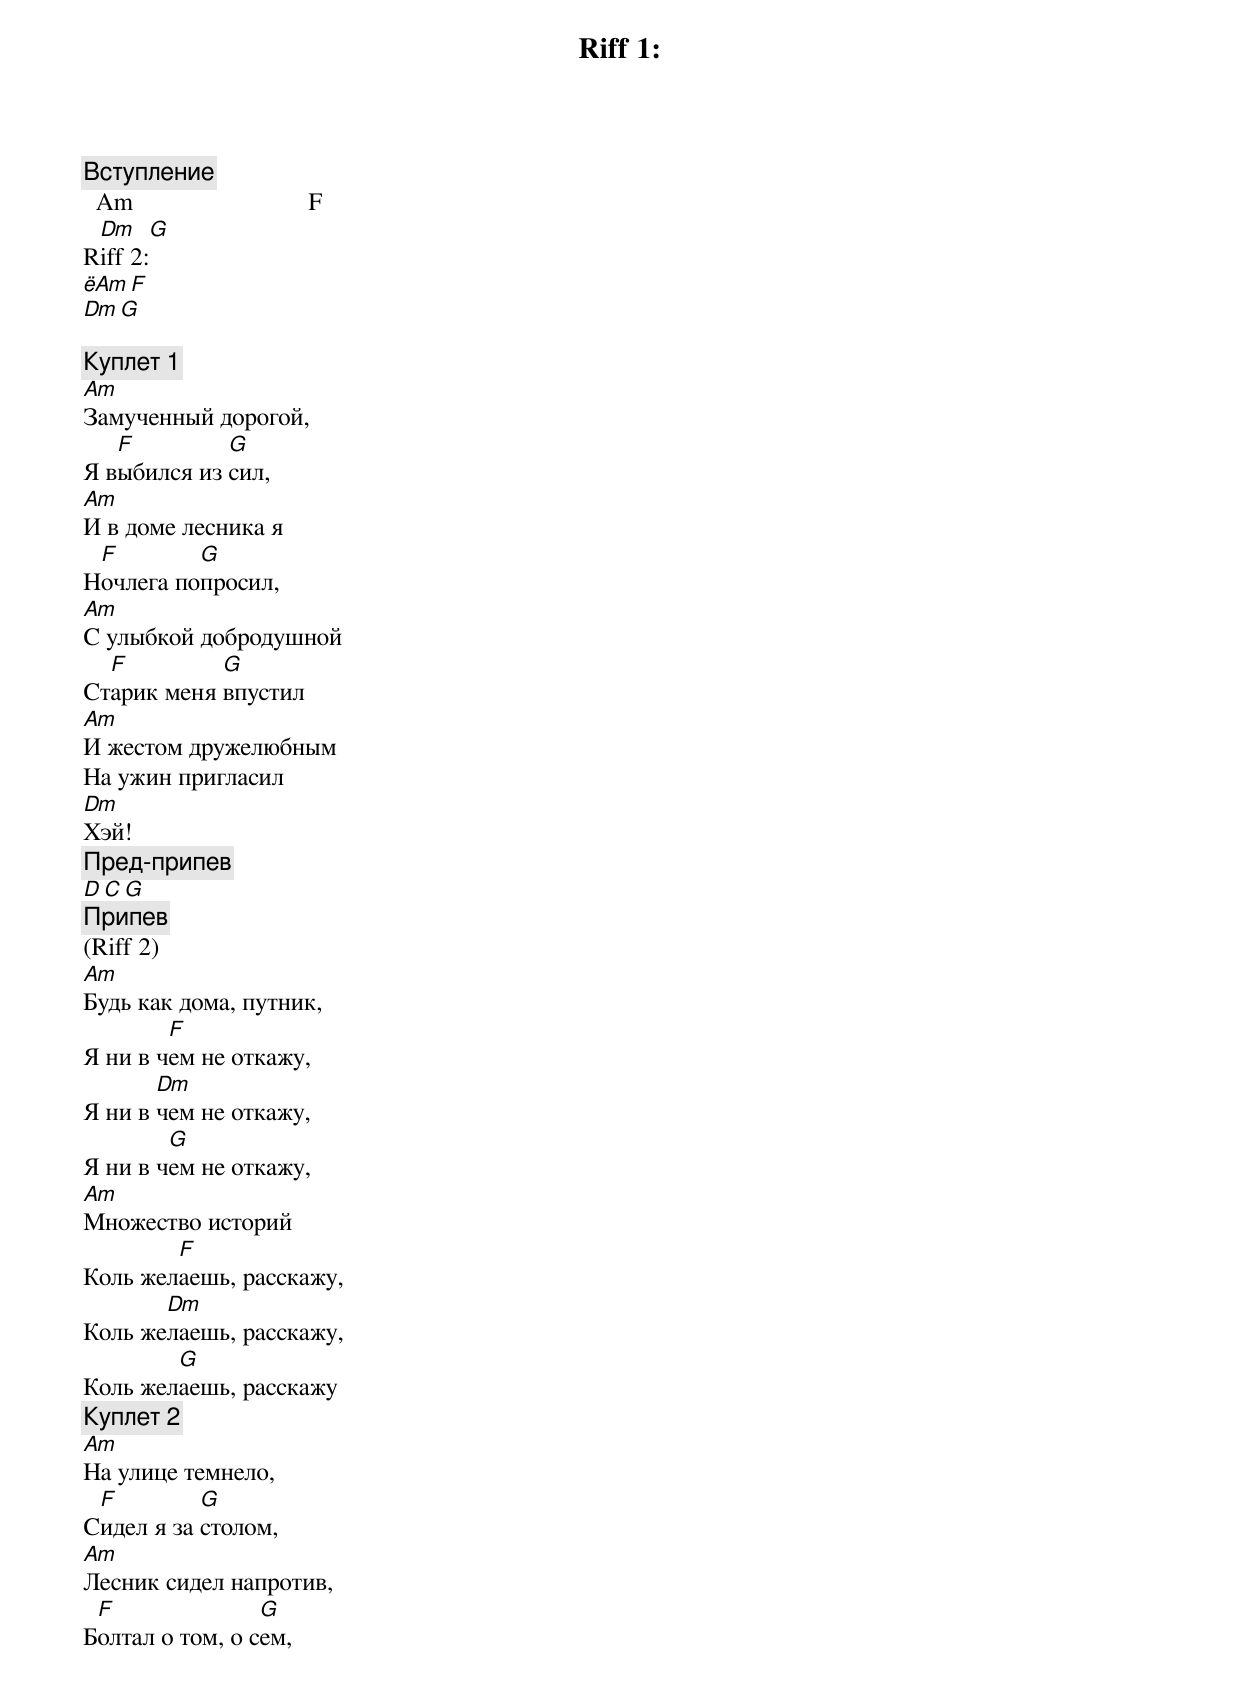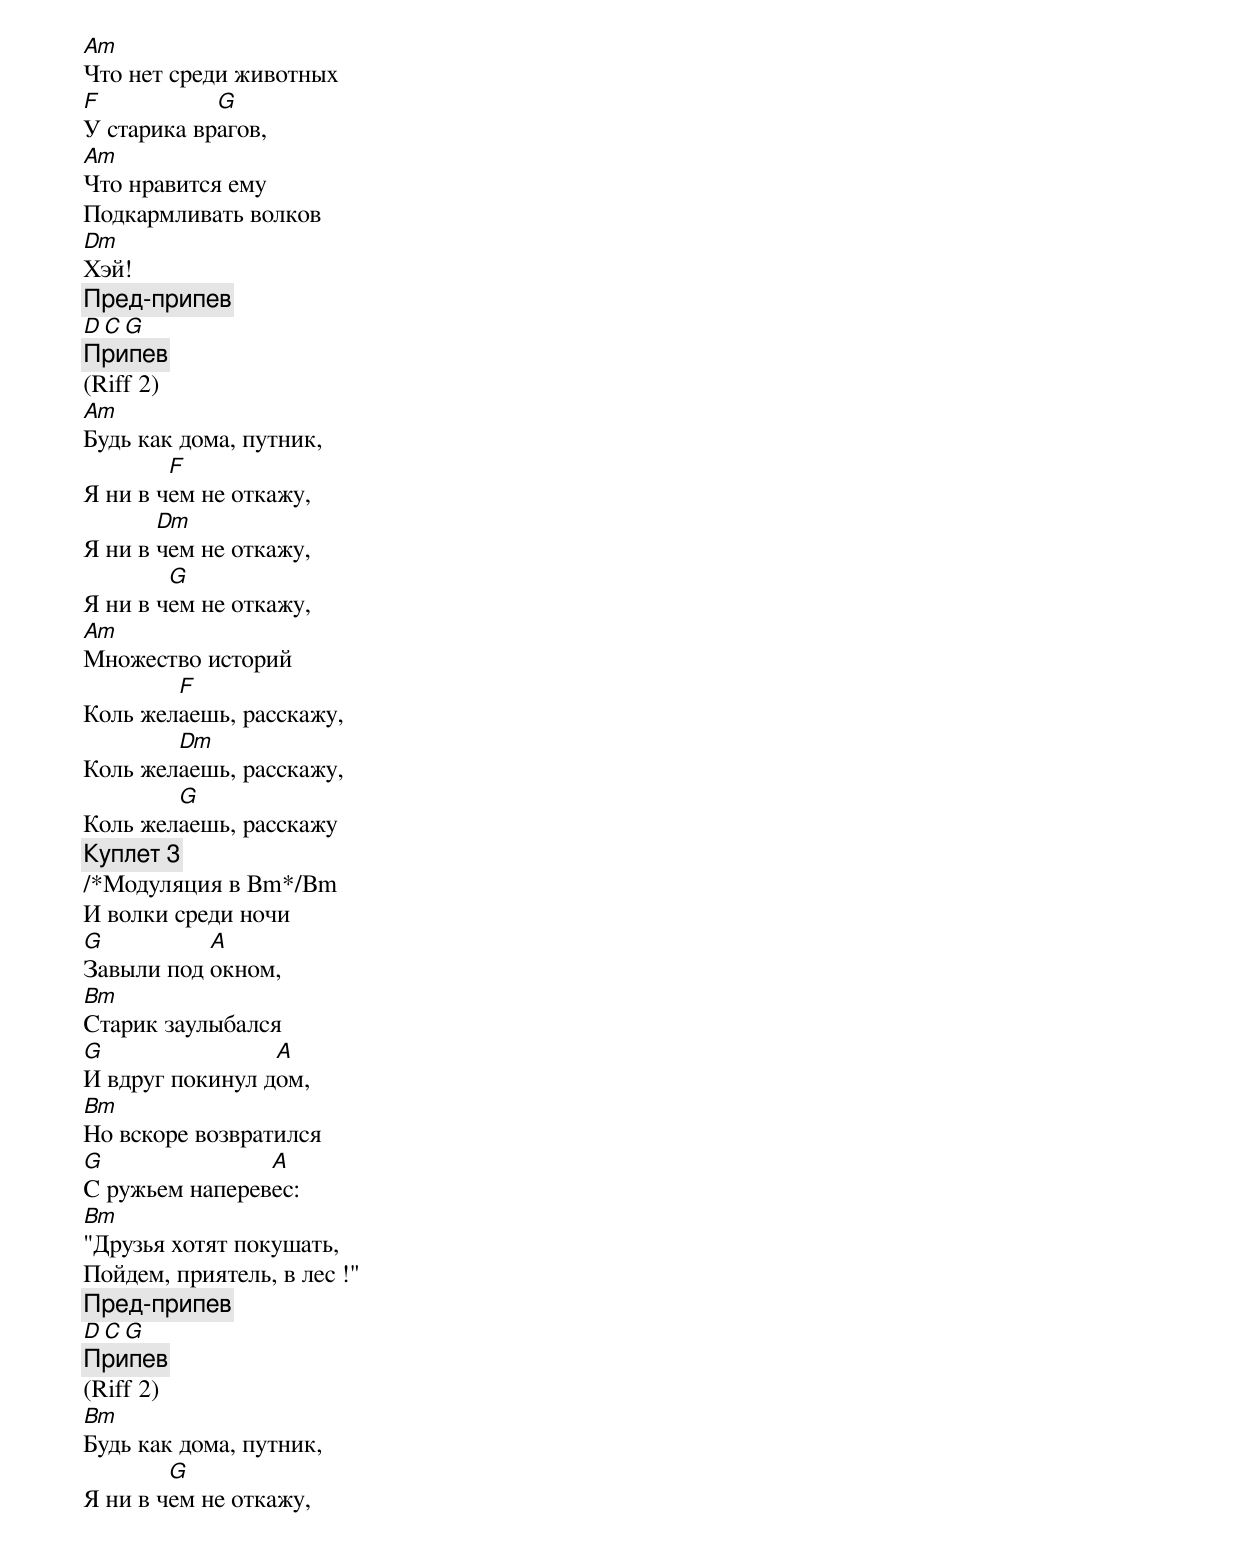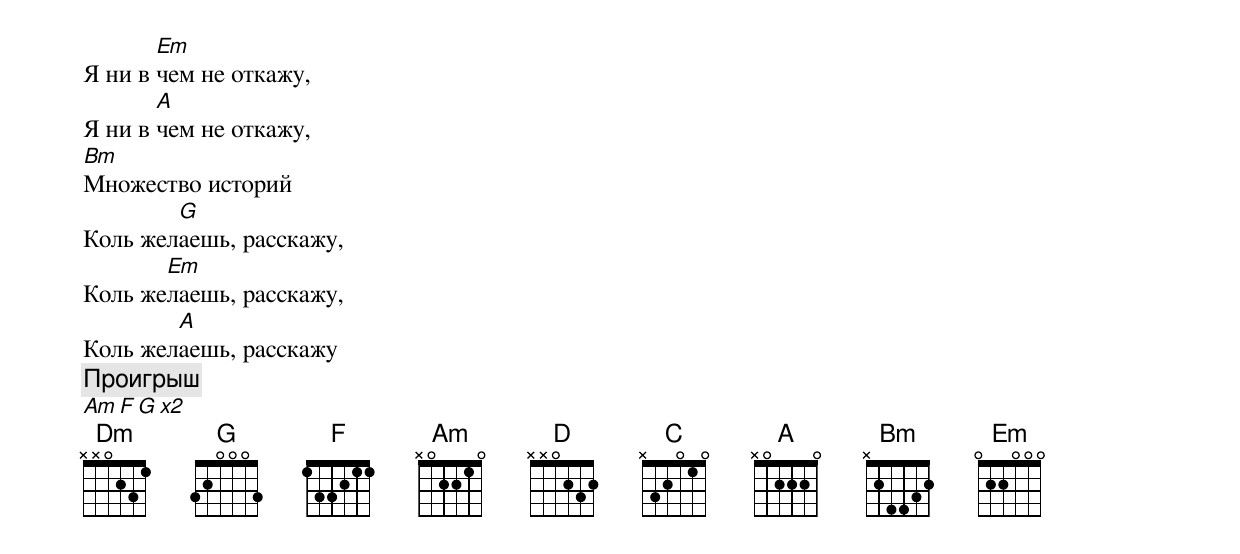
[Вступление]
Riff 1:
  Am                            F
 Dm                             G
Riff 2:
  ёAm                 F
 Dm                 G

[Куплет 1]
Am
Замученный дорогой,
   F         G
Я выбился из сил,
Am
И в доме лесника я
 F        G
Ночлега попросил,
Am
С улыбкой добродушной
  F         G
Старик меня впустил
Am
И жестом дружелюбным
На ужин пригласил
Dm
Хэй!
[Пред-припев]
D C G
[Припев]
(Riff 2)
Am
Будь как дома, путник,
        F
Я ни в чем не откажу,
       Dm
Я ни в чем не откажу,
        G
Я ни в чем не откажу,
Am
Множество историй
        F
Коль желаешь, расскажу,
       Dm
Коль желаешь, расскажу,
        G
Коль желаешь, расскажу
[Куплет 2]
Am
На улице темнело,
 F         G
Сидел я за столом,
Am
Лесник сидел напротив,
 F               G
Болтал о том, о сем,
Am
Что нет среди животных
F           G
У старика врагов,
Am
Что нравится ему
Подкармливать волков
Dm
Хэй!
[Пред-припев]
D C G
[Припев]
(Riff 2)
Am
Будь как дома, путник,
        F
Я ни в чем не откажу,
       Dm
Я ни в чем не откажу,
        G
Я ни в чем не откажу,
Am
Множество историй
        F
Коль желаешь, расскажу,
        Dm
Коль желаешь, расскажу,
        G
Коль желаешь, расскажу
[Куплет 3]
/*Модуляция в Bm*/Bm
И волки среди ночи
G          A
Завыли под окном,
Bm
Старик заулыбался
G                A
И вдруг покинул дом,
Bm
Но вскоре возвратился
G               A
С ружьем наперевес:
Bm
"Друзья хотят покушать,
Пойдем, приятель, в лес !"
[Пред-припев]
D C G
[Припев]
(Riff 2)
Bm
Будь как дома, путник,
        G
Я ни в чем не откажу,
       Em
Я ни в чем не откажу,
       A
Я ни в чем не откажу,
Bm
Множество историй
        G
Коль желаешь, расскажу,
       Em
Коль желаешь, расскажу,
        A
Коль желаешь, расскажу
[Проигрыш]
Am F G x2
